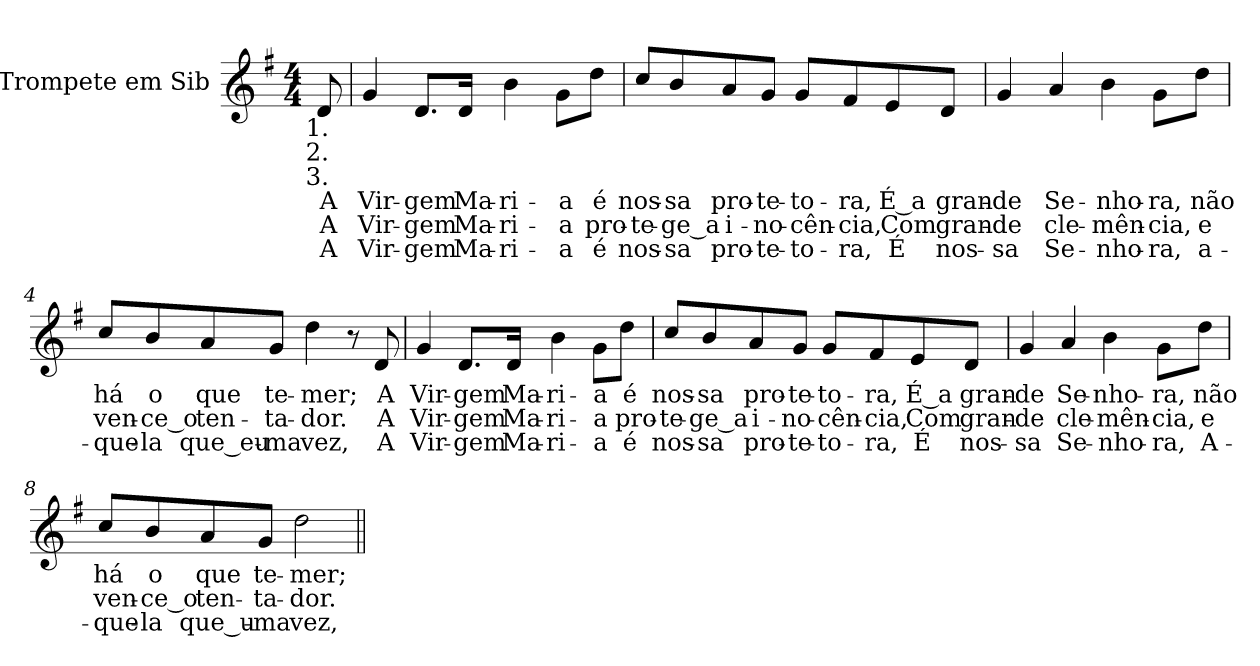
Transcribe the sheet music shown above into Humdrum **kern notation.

**kern	**text	**text	**text
*part1	*part1	*part1	*part1
*staff1	*staff1	*staff1	*staff1
*I"Trompete em Sib	*	*	*
*I'Tpte.	*	*	*
!!LO:PB:g=z
*clefG2	*	*	*
*ITrd1c2	*	*	*
*k[b-]	*	*	*
*F:	*	*	*
*M4/4	*	*	*
*MM70	*	*	*
=	=	=	=
!LO:TX:b:cj:t=1.	!	!	!
!LO:TX:b:cj:t=2.	!	!	!
!LO:TX:b:cj:t=3.	!	!	!
!	!LO:LY:b:color=#000000	!LO:LY:b:color=#000000	!LO:LY:b:color=#000000
8ci/	A	A	A
=1	=1	=1	=1
!	!LO:LY:b:color=#000000	!LO:LY:b:color=#000000	!LO:LY:b:color=#000000
4fi/	Vir-	Vir-	Vir-
!	!LO:LY:b:color=#000000	!LO:LY:b:color=#000000	!LO:LY:b:color=#000000
8.ci/L	-gem	-gem	-gem
!	!LO:LY:b:color=#000000	!LO:LY:b:color=#000000	!LO:LY:b:color=#000000
16ci/Jk	Ma-	Ma-	Ma-
!	!LO:LY:b:color=#000000	!LO:LY:b:color=#000000	!LO:LY:b:color=#000000
4ai\	-ri-	-ri-	-ri-
!	!LO:LY:b:color=#000000	!LO:LY:b:color=#000000	!LO:LY:b:color=#000000
8fi\L	-a	-a	-a
!	!LO:LY:b:color=#000000	!LO:LY:b:color=#000000	!LO:LY:b:color=#000000
8cci\J	é	pro-	é
=2	=2	=2	=2
!	!LO:LY:b:color=#000000	!LO:LY:b:color=#000000	!LO:LY:b:color=#000000
8b-i/L	nos-	-te-	nos-
!	!LO:LY:b:color=#000000	!LO:LY:b:color=#000000	!LO:LY:b:color=#000000
8ai/	-sa	-ge_a	-sa
!	!LO:LY:b:color=#000000	!LO:LY:b:color=#000000	!LO:LY:b:color=#000000
8gi/	pro-	i-	pro-
!	!LO:LY:b:color=#000000	!LO:LY:b:color=#000000	!LO:LY:b:color=#000000
8fi/J	-te-	-no-	-te-
!	!LO:LY:b:color=#000000	!LO:LY:b:color=#000000	!LO:LY:b:color=#000000
8fi/L	-to-	-cên-	-to-
!	!LO:LY:b:color=#000000	!LO:LY:b:color=#000000	!LO:LY:b:color=#000000
8ei/	-ra,	-cia,	-ra,
!	!LO:LY:b:color=#000000	!LO:LY:b:color=#000000	!LO:LY:b:color=#000000
8di/	É_a	Com	É
!	!LO:LY:b:color=#000000	!LO:LY:b:color=#000000	!LO:LY:b:color=#000000
8ci/J	gran-	gran-	nos-
=3	=3	=3	=3
!	!LO:LY:b:color=#000000	!LO:LY:b:color=#000000	!LO:LY:b:color=#000000
4fi/	-de	-de	-sa
!	!LO:LY:b:color=#000000	!LO:LY:b:color=#000000	!LO:LY:b:color=#000000
4gi/	Se-	cle-	Se-
!	!LO:LY:b:color=#000000	!LO:LY:b:color=#000000	!LO:LY:b:color=#000000
4ai\	-nho-	-mên-	-nho-
!	!LO:LY:b:color=#000000	!LO:LY:b:color=#000000	!LO:LY:b:color=#000000
8fi\L	-ra,	-cia,	-ra,
!	!LO:LY:b:color=#000000	!LO:LY:b:color=#000000	!LO:LY:b:color=#000000
8cci\J	não	e	a-
!!LO:LB:g=z
=4	=4	=4	=4
!	!LO:LY:b:color=#000000	!LO:LY:b:color=#000000	!LO:LY:b:color=#000000
8b-i/L	há	ven-	-que-
!	!LO:LY:b:color=#000000	!LO:LY:b:color=#000000	!LO:LY:b:color=#000000
8ai/	o	-ce_o	-la
!	!LO:LY:b:color=#000000	!LO:LY:b:color=#000000	!LO:LY:b:color=#000000
8gi/	que	ten-	que_eu-
!	!LO:LY:b:color=#000000	!LO:LY:b:color=#000000	!LO:LY:b:color=#000000
8fi/J	te-	-ta-	-ma
!	!LO:LY:b:color=#000000	!LO:LY:b:color=#000000	!LO:LY:b:color=#000000
4cci\	-mer;	-dor.	vez,
8r	.	.	.
!	!LO:LY:b:color=#000000	!LO:LY:b:color=#000000	!LO:LY:b:color=#000000
8ci/	A	A	A
=5	=5	=5	=5
!	!LO:LY:b:color=#000000	!LO:LY:b:color=#000000	!LO:LY:b:color=#000000
4fi/	Vir-	Vir-	Vir-
!	!LO:LY:b:color=#000000	!LO:LY:b:color=#000000	!LO:LY:b:color=#000000
8.ci/L	-gem	-gem	-gem
!	!LO:LY:b:color=#000000	!LO:LY:b:color=#000000	!LO:LY:b:color=#000000
16ci/Jk	Ma-	Ma-	Ma-
!	!LO:LY:b:color=#000000	!LO:LY:b:color=#000000	!LO:LY:b:color=#000000
4ai\	-ri-	-ri-	-ri-
!	!LO:LY:b:color=#000000	!LO:LY:b:color=#000000	!LO:LY:b:color=#000000
8fi\L	-a	-a	-a
!	!LO:LY:b:color=#000000	!LO:LY:b:color=#000000	!LO:LY:b:color=#000000
8cci\J	é	pro-	é
=6	=6	=6	=6
!	!LO:LY:b:color=#000000	!LO:LY:b:color=#000000	!LO:LY:b:color=#000000
8b-i/L	nos-	-te-	nos-
!	!LO:LY:b:color=#000000	!LO:LY:b:color=#000000	!LO:LY:b:color=#000000
8ai/	-sa	-ge_a	-sa
!	!LO:LY:b:color=#000000	!LO:LY:b:color=#000000	!LO:LY:b:color=#000000
8gi/	pro-	i-	pro-
!	!LO:LY:b:color=#000000	!LO:LY:b:color=#000000	!LO:LY:b:color=#000000
8fi/J	-te-	-no-	-te-
!	!LO:LY:b:color=#000000	!LO:LY:b:color=#000000	!LO:LY:b:color=#000000
8fi/L	-to-	-cên-	-to-
!	!LO:LY:b:color=#000000	!LO:LY:b:color=#000000	!LO:LY:b:color=#000000
8ei/	-ra,	-cia,	-ra,
!	!LO:LY:b:color=#000000	!LO:LY:b:color=#000000	!LO:LY:b:color=#000000
8di/	É_a	Com	É
!	!LO:LY:b:color=#000000	!LO:LY:b:color=#000000	!LO:LY:b:color=#000000
8ci/J	gran-	gran-	nos-
!!LO:LB:g=z
=7	=7	=7	=7
!	!LO:LY:b:color=#000000	!LO:LY:b:color=#000000	!LO:LY:b:color=#000000
4fi/	-de	-de	-sa
!	!LO:LY:b:color=#000000	!LO:LY:b:color=#000000	!LO:LY:b:color=#000000
4gi/	Se-	cle-	Se-
!	!LO:LY:b:color=#000000	!LO:LY:b:color=#000000	!LO:LY:b:color=#000000
4ai\	-nho-	-mên-	-nho-
!	!LO:LY:b:color=#000000	!LO:LY:b:color=#000000	!LO:LY:b:color=#000000
8fi\L	-ra,	-cia,	-ra,
!	!LO:LY:b:color=#000000	!LO:LY:b:color=#000000	!LO:LY:b:color=#000000
8cci\J	não	e	A-
=8	=8	=8	=8
!	!LO:LY:b:color=#000000	!LO:LY:b:color=#000000	!LO:LY:b:color=#000000
8b-i/L	há	ven-	-que-
!	!LO:LY:b:color=#000000	!LO:LY:b:color=#000000	!LO:LY:b:color=#000000
8ai/	o	-ce_o	-la
!	!LO:LY:b:color=#000000	!LO:LY:b:color=#000000	!LO:LY:b:color=#000000
8gi/	que	ten-	que_u-
!	!LO:LY:b:color=#000000	!LO:LY:b:color=#000000	!LO:LY:b:color=#000000
8fi/J	te-	-ta-	-ma
!	!LO:LY:b:color=#000000	!LO:LY:b:color=#000000	!LO:LY:b:color=#000000
2cci\	-mer;	-dor.	vez,
=||	=||	=||	=||
*-	*-	*-	*-
